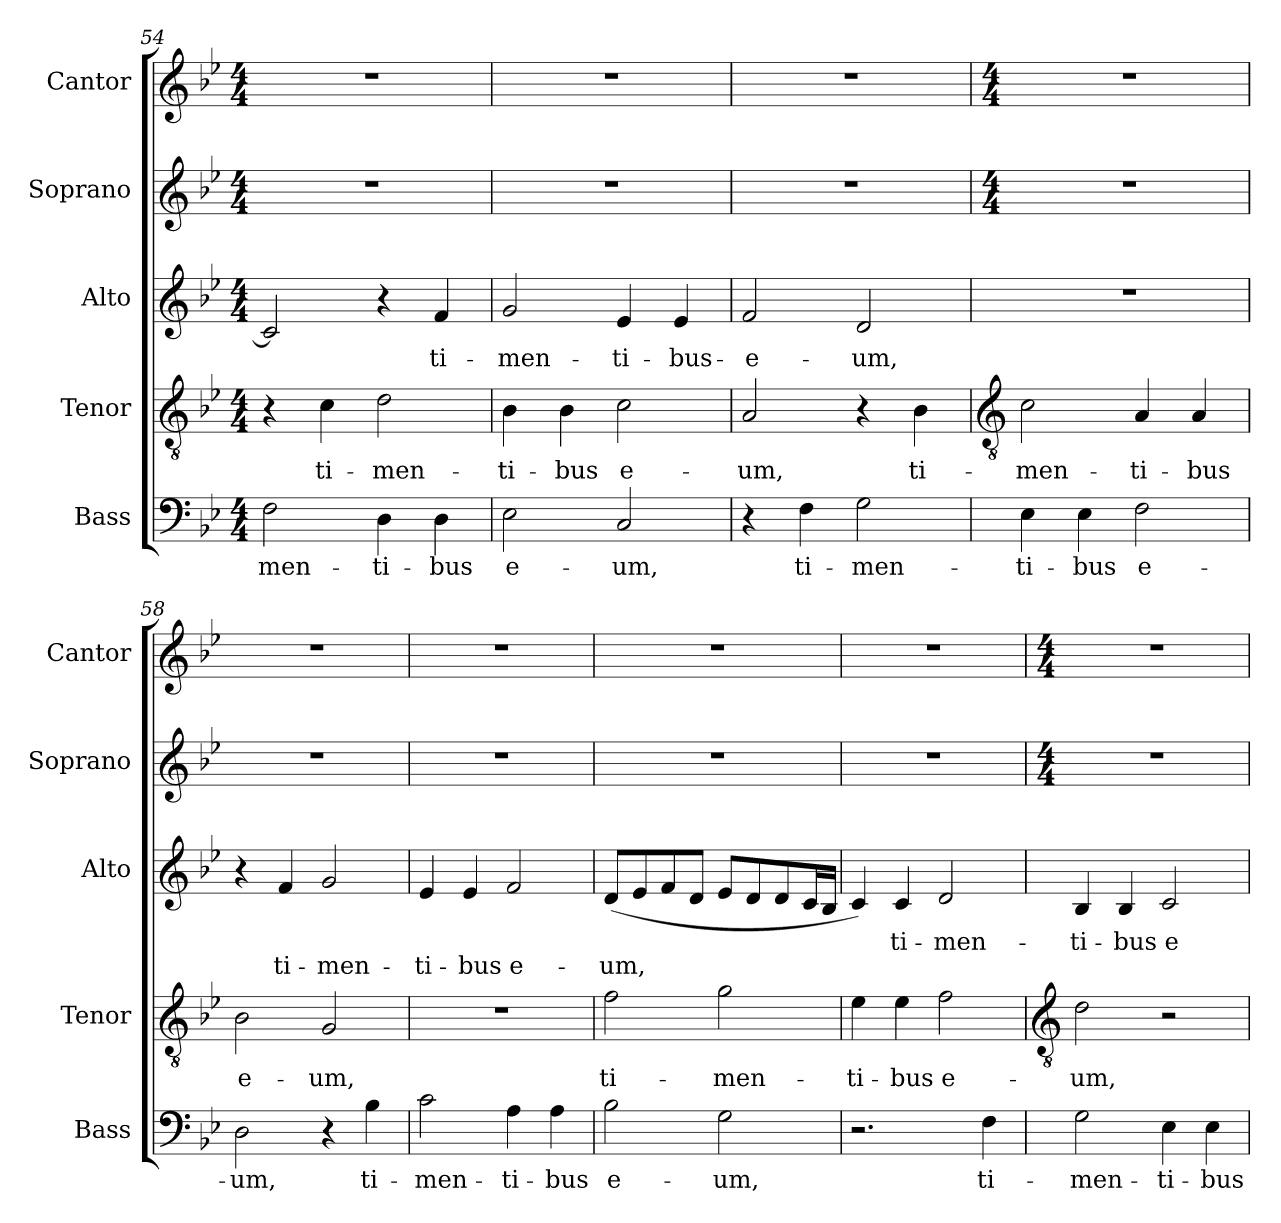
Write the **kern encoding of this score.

**kern	**text	**kern	**text	**kern	**text	**text	**kern	**kern
*part5	*part5	*part4	*part4	*part3	*part3	*part3	*part2	*part1
*staff5	*staff5	*staff4	*staff4	*staff3	*staff3	*staff3	*staff2	*staff1
*I"Bass	*	*I"Tenor	*	*I"Alto	*	*	*I"Soprano	*I"Cantor
*I'Bass	*	*I'Tenor	*	*I'Alto	*	*	*I'Soprano	*I'Cantor
*clefF4	*	*clefGv2	*	*clefG2	*	*	*clefG2	*clefG2
*k[b-e-]	*	*k[b-e-]	*	*k[b-e-]	*	*	*k[b-e-]	*k[b-e-]
*B-:	*	*B-:	*	*B-:	*	*	*B-:	*B-:
*M4/4	*	*M4/4	*	*M4/4	*	*	*M4/4	*M4/4
=54	=54	=54	=54	=54	=54	=54	=54	=54
!	!LO:LY:b	!	!	!	!	!	!	!
2F	-men-	4r	.	2c]	.	.	1r	1r
!	!	!	!LO:LY:b	!	!	!	!	!
.	.	4c	ti-	.	.	.	.	.
!	!LO:LY:b	!	!LO:LY:b	!	!	!	!	!
4D	-ti-	2d	-men-	4r	.	.	.	.
!	!LO:LY:b	!	!	!	!LO:LY:b	!	!	!
4D	-bus	.	.	4f	ti-	.	.	.
=55	=55	=55	=55	=55	=55	=55	=55	=55
!	!LO:LY:b	!	!LO:LY:b	!	!LO:LY:b	!	!	!
2E-	e-	4B-	-ti-	2g	-men-	.	1r	1r
!	!	!	!LO:LY:b	!	!	!	!	!
.	.	4B-	-bus	.	.	.	.	.
!	!LO:LY:b	!	!LO:LY:b	!	!LO:LY:b	!	!	!
2C	-um,	2c	e-	4e-	-ti-	.	.	.
!	!	!	!	!	!LO:LY:b	!	!	!
.	.	.	.	4e-	-bus-	.	.	.
=56	=56	=56	=56	=56	=56	=56	=56	=56
!	!	!	!LO:LY:b	!	!LO:LY:b	!	!	!
4r	.	2A	-um,	2f	-e-	.	1r	1r
!	!LO:LY:b	!	!	!	!	!	!	!
4F	ti-	.	.	.	.	.	.	.
!	!LO:LY:b	!	!	!	!LO:LY:b	!	!	!
2G	-men-	4r	.	2d	-um,	.	.	.
!	!	!	!LO:LY:b	!	!	!	!	!
.	.	4B-	ti-	.	.	.	.	.
!!LO:LB:g=z
=57	=57	=57	=57	=57	=57	=57	=57	=57
*	*	*clefGv2	*	*	*	*	*	*
*	*	*	*	*	*	*	*M4/4	*M4/4
!	!LO:LY:b	!	!LO:LY:b	!	!	!	!	!
4E-	-ti-	2c	-men-	1r	.	.	1r	1r
!	!LO:LY:b	!	!	!	!	!	!	!
4E-	-bus	.	.	.	.	.	.	.
!	!LO:LY:b	!	!LO:LY:b	!	!	!	!	!
2F	e-	4A	-ti-	.	.	.	.	.
!	!	!	!LO:LY:b	!	!	!	!	!
.	.	4A	-bus	.	.	.	.	.
=58	=58	=58	=58	=58	=58	=58	=58	=58
!	!LO:LY:b	!	!LO:LY:b	!	!	!	!	!
2D	-um,	2B-	e-	4r	.	.	1r	1r
!	!	!	!	!	!	!LO:LY:b	!	!
.	.	.	.	4f	.	ti-	.	.
!	!	!	!LO:LY:b	!	!	!LO:LY:b	!	!
4r	.	2G	-um,	2g	.	-men-	.	.
!	!LO:LY:b	!	!	!	!	!	!	!
4B-	ti-	.	.	.	.	.	.	.
=59	=59	=59	=59	=59	=59	=59	=59	=59
!	!LO:LY:b	!	!	!	!	!LO:LY:b	!	!
2c	-men-	1r	.	4e-	.	-ti-	1r	1r
!	!	!	!	!	!	!LO:LY:b	!	!
.	.	.	.	4e-	.	-bus	.	.
!	!LO:LY:b	!	!	!	!	!LO:LY:b	!	!
4A	-ti-	.	.	2f	.	e-	.	.
!	!LO:LY:b	!	!	!	!	!	!	!
4A	-bus	.	.	.	.	.	.	.
=60	=60	=60	=60	=60	=60	=60	=60	=60
!	!LO:LY:b	!	!LO:LY:b	!	!	!LO:LY:b	!	!
2B-	e-	2f	ti-	(<8dL	.	-um,	1r	1r
.	.	.	.	8e-	.	.	.	.
.	.	.	.	8f	.	.	.	.
.	.	.	.	8dJ	.	.	.	.
!	!LO:LY:b	!	!LO:LY:b	!	!	!	!	!
2G	-um,	2g	-men-	8e-L	.	.	.	.
.	.	.	.	8d	.	.	.	.
.	.	.	.	8d	.	.	.	.
.	.	.	.	16cL	.	.	.	.
.	.	.	.	16B-JJ	.	.	.	.
=61	=61	=61	=61	=61	=61	=61	=61	=61
!	!	!	!LO:LY:b	!	!	!	!	!
2.r	.	4e-	-ti-	4c)	.	.	1r	1r
!	!	!	!LO:LY:b	!	!LO:LY:b	!	!	!
.	.	4e-	-bus	4c	ti-	.	.	.
!	!	!	!LO:LY:b	!	!LO:LY:b	!	!	!
.	.	2f	e-	2d	-men-	.	.	.
!	!LO:LY:b	!	!	!	!	!	!	!
4F	ti-	.	.	.	.	.	.	.
!!LO:LB:g=z
=62	=62	=62	=62	=62	=62	=62	=62	=62
*	*	*clefGv2	*	*	*	*	*	*
*	*	*	*	*	*	*	*M4/4	*M4/4
!	!LO:LY:b	!	!LO:LY:b	!	!LO:LY:b	!	!	!
2G	-men-	2d	-um,	4B-	-ti-	.	1r	1r
!	!	!	!	!	!LO:LY:b	!	!	!
.	.	.	.	4B-	-bus	.	.	.
!	!LO:LY:b	!	!	!	!LO:LY:b	!	!	!
4E-	-ti-	2r	.	2c	e-	.	.	.
!	!LO:LY:b	!	!	!	!	!	!	!
4E-	-bus	.	.	.	.	.	.	.
=	=	=	=	=	=	=	=	=
*-	*-	*-	*-	*-	*-	*-	*-	*-
